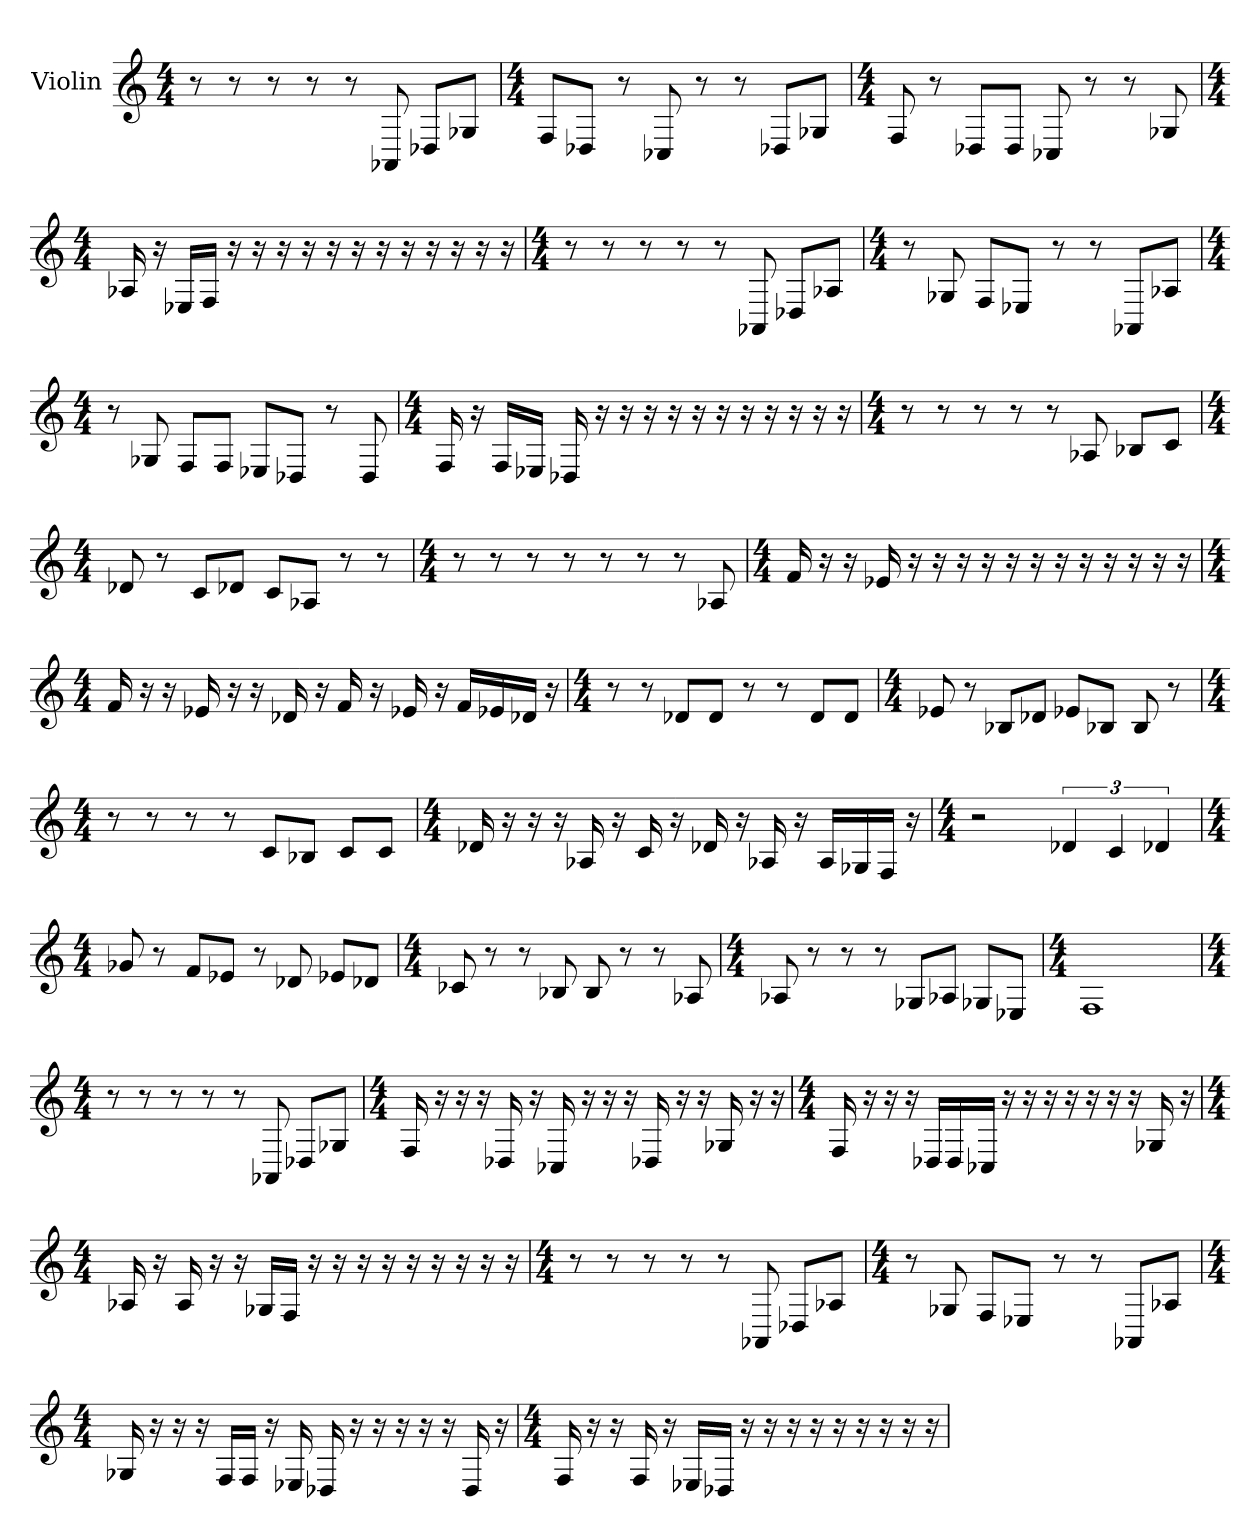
**kern
*part1
*staff1
*I"Violin
*I'Vln
*M4/4
=
8r
8r
8r
8r
8r
8AA-X
8D-XL
8G-XJ
=
*M4/4
8FL
8D-XJ
8r
8C-X
8r
8r
8D-XL
8G-XJ
=
*M4/4
8F
8r
8D-XL
8D-J
8C-X
8r
8r
8G-X
=
*M4/4
16A-X
16r
16E-XLL
16FJJ
16r
16r
16r
16r
16r
16r
16r
16r
16r
16r
16r
16r
=
*M4/4
8r
8r
8r
8r
8r
8AA-X
8D-XL
8A-XJ
=
*M4/4
8r
8G-X
8FL
8E-XJ
8r
8r
8AA-XL
8A-XJ
=
*M4/4
8r
8G-X
8FL
8FJ
8E-XL
8D-XJ
8r
8D-
=
*M4/4
16F
16r
16FLL
16E-XJJ
16D-X
16r
16r
16r
16r
16r
16r
16r
16r
16r
16r
16r
=
*M4/4
8r
8r
8r
8r
8r
8A-X
8B-XL
8cJ
=
*M4/4
8d-X
8r
8cL
8d-XJ
8cL
8A-XJ
8r
8r
=
*M4/4
8r
8r
8r
8r
8r
8r
8r
8A-X
=
*M4/4
16f
16r
16r
16e-X
16r
16r
16r
16r
16r
16r
16r
16r
16r
16r
16r
16r
=
*M4/4
16f
16r
16r
16e-X
16r
16r
16d-X
16r
16f
16r
16e-X
16r
16fLL
16e-X
16d-XJJ
16r
=
*M4/4
8r
8r
8d-XL
8d-J
8r
8r
8d-L
8d-J
=
*M4/4
8e-X
8r
8B-XL
8d-XJ
8e-XL
8B-XJ
8B-
8r
=
*M4/4
8r
8r
8r
8r
8cL
8B-XJ
8cL
8cJ
=
*M4/4
16d-X
16r
16r
16r
16A-X
16r
16c
16r
16d-X
16r
16A-X
16r
16A-LL
16G-X
16FJJ
16r
=
*M4/4
2r
6d-X
6c
6d-X
=
*M4/4
8g-X
8r
8fL
8e-XJ
8r
8d-X
8e-XL
8d-XJ
=
*M4/4
8c-X
8r
8r
8B-X
8B-
8r
8r
8A-X
=
*M4/4
8A-X
8r
8r
8r
8G-XL
8A-XJ
8G-XL
8E-XJ
=
*M4/4
1F
=
*M4/4
8r
8r
8r
8r
8r
8AA-X
8D-XL
8G-XJ
=
*M4/4
16F
16r
16r
16r
16D-X
16r
16C-X
16r
16r
16r
16D-X
16r
16r
16G-X
16r
16r
=
*M4/4
16F
16r
16r
16r
16D-XLL
16D-
16C-XJJ
16r
16r
16r
16r
16r
16r
16r
16G-X
16r
=
*M4/4
16A-X
16r
16A-
16r
16r
16G-XLL
16FJJ
16r
16r
16r
16r
16r
16r
16r
16r
16r
=
*M4/4
8r
8r
8r
8r
8r
8AA-X
8D-XL
8A-XJ
=
*M4/4
8r
8G-X
8FL
8E-XJ
8r
8r
8AA-XL
8A-XJ
=
*M4/4
16G-X
16r
16r
16r
16FLL
16FJJ
16r
16E-X
16D-X
16r
16r
16r
16r
16r
16D-
16r
=
*M4/4
16F
16r
16r
16F
16r
16E-XLL
16D-XJJ
16r
16r
16r
16r
16r
16r
16r
16r
16r
=
*-
